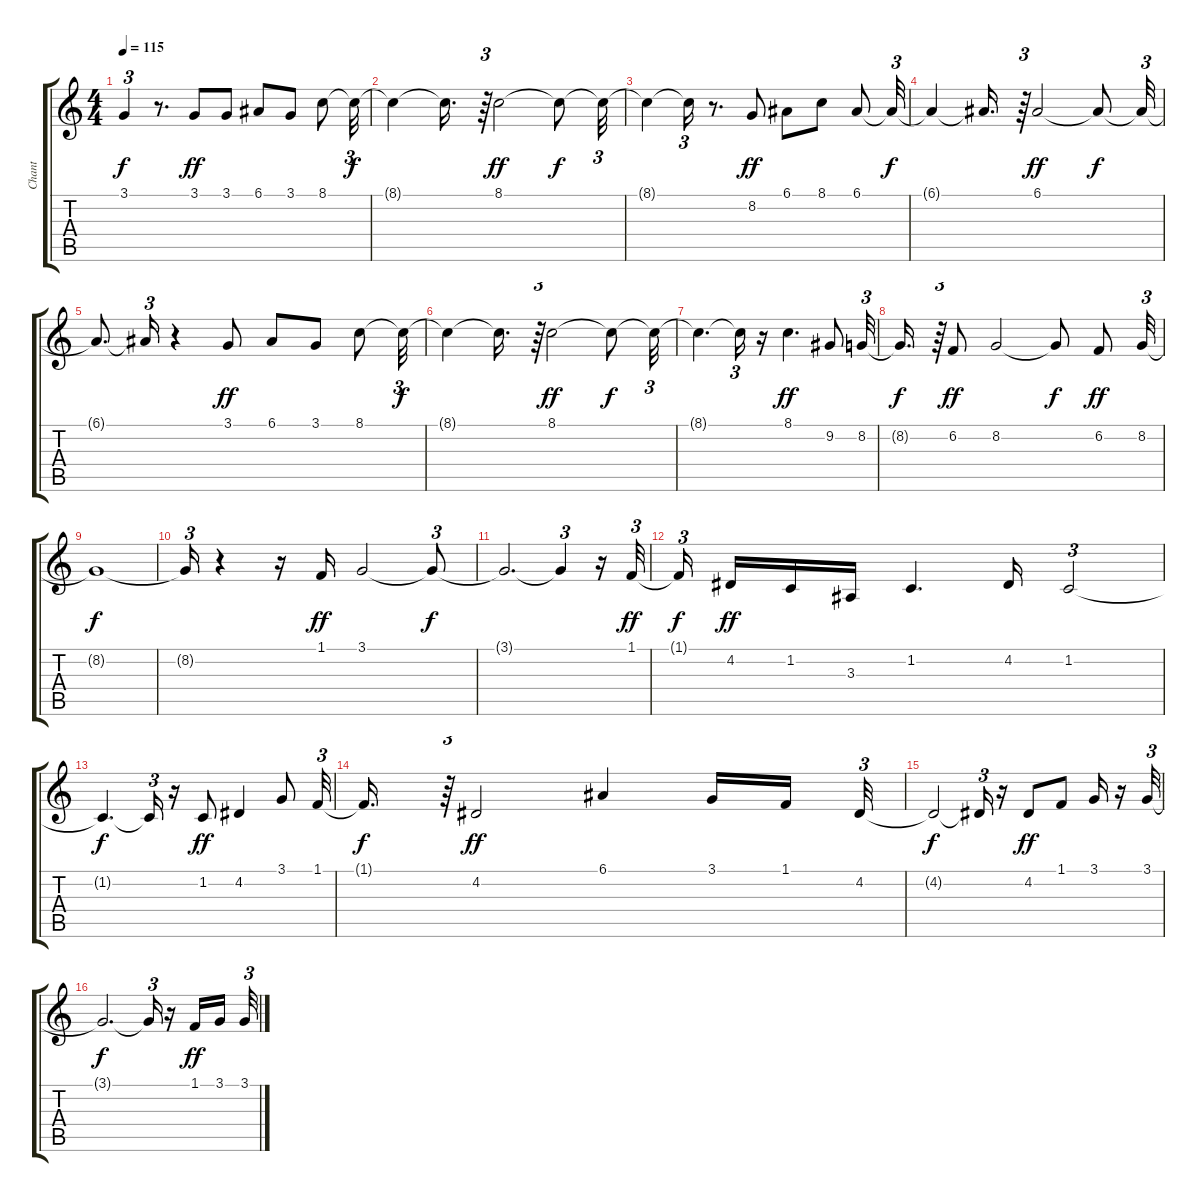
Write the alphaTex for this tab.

\track ("Chant" "Chant") {instrument violin}
\staff {score tabs}
\tuning (E4 B3 G3 D3 A2 E2) {hide}
\ts (4 4)
\tempo 115
\clef g2
\ks c
3.1{t}.4{tu (3 2) dy f} r.8{d} 3.1.8{dy ff volume 11} 3.1.8 6.1.8 3.1.8 8.1.8 8.1{t}.32{tu (3 2) dy f} |
8.1{t}.4 8.1{t}.16{d} r.64{tu (3 2)} 8.1.2{dy ff} 8.1{t}.8{dy f} 8.1{t}.32{tu (3 2)} |
8.1{t}.4 8.1{t}.16{tu (3 2)} r.8{d} 8.2.8{dy ff volume 11} 6.1.8 8.1.8 6.1.8 6.1{t}.32{tu (3 2) dy f} |
6.1{t}.4 6.1{t}.16{d} r.64{tu (3 2)} 6.1.2{dy ff} 6.1{t}.8{dy f} 6.1{t}.32{tu (3 2)} |
6.1{t}.8{d} 6.1{t}.16{tu (3 2)} r.4 3.1.8{dy ff volume 11} 6.1.8 3.1.8 8.1.8 8.1{t}.32{tu (3 2) dy f} |
8.1{t}.4 8.1{t}.16{d} r.64{tu (3 2)} 8.1.2{dy ff} 8.1{t}.8{dy f} 8.1{t}.32{tu (3 2)} |
8.1{t}.4{d} 8.1{t}.16{tu (3 2)} r.16 8.1.4{d dy ff volume 11} 9.2.8 8.2.32{tu (3 2)} |
8.2{t}.16{d dy f} r.64{tu (3 2)} 6.2.8{dy ff} 8.2.2 8.2{t}.8{dy f} 6.2.8{dy ff volume 11} 8.2.32{tu (3 2)} |
8.2{t}.1{dy f} |
8.2{t}.16{tu (3 2)} r.4 r.16 1.1.16{dy ff volume 11} 3.1.2 3.1{t}.8{tu (3 2) dy f} |
3.1{t}.2{d} 3.1{t}.4{tu (3 2)} r.16 1.1.32{tu (3 2) dy ff volume 11} |
1.1{t}.16{tu (3 2) dy f beam splitsecondary} 4.2.16{dy ff} 1.2.16 3.3.16 1.2.4{d} 4.2.16{volume 11} 1.2.2{tu (3 2)} |
1.2{t}.4{d dy f} 1.2{t}.16{tu (3 2)} r.16 1.2.8{dy ff volume 11} 4.2.4 3.1.8 1.1.32{tu (3 2)} |
1.1{t}.16{d dy f} r.64{tu (3 2)} 4.2.2{dy ff} 6.1.4{volume 11} 3.1.16 1.1.16{beam splitsecondary} 4.2.32{tu (3 2)} |
4.2{t}.2{dy f} 4.2{t}.16{tu (3 2)} r.16 4.2.8{dy ff volume 11} 1.1.8 3.1.16 r.16 3.1.32{tu (3 2)} |
3.1{t}.2{d dy f} 3.1{t}.16{tu (3 2)} r.16 1.1.16{dy ff volume 11} 3.1.16{beam splitsecondary} 3.1.32{tu (3 2)}
